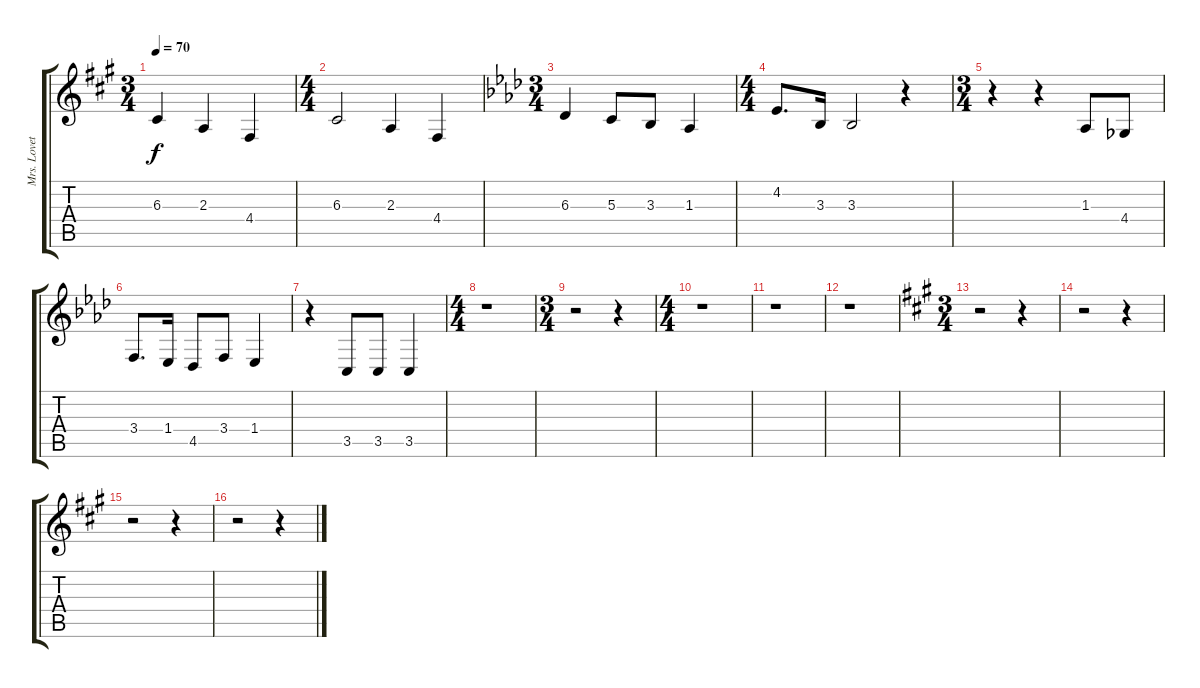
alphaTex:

\track ("Mrs. Lovett" "Mrs. Lovet") {instrument synthvoice}
\staff {score tabs}
\tuning (E4 B3 G3 D3 A2 E2) {hide}
\ts (3 4)
\tempo 70
\clef g2
\ks a
6.3{t}.4{dy f} 2.3.4 4.4.4 |
\ts (4 4)
6.3.2 2.3.4 4.4.4 |
\ts (3 4)
\ks ab
6.3.4 5.3.8 3.3.8 1.3.4 |
\ts (4 4)
4.2.8{d} 3.3.16 3.3.2 r.4 |
\ts (3 4)
r.4 r.4 1.3.8 4.4.8 |
3.4.8{d} 1.4.16 4.5.8 3.4.8 1.4.4 |
r.4 3.5.8 3.5.8 3.5.4 |
\ts (4 4)
r.1 |
\ts (3 4)
r.2 r.4 |
\ts (4 4)
r.1 |
r.1 |
r.1 |
\ts (3 4)
\ks a
r.2 r.4 |
r.2 r.4 |
r.2 r.4 |
r.2 r.4
